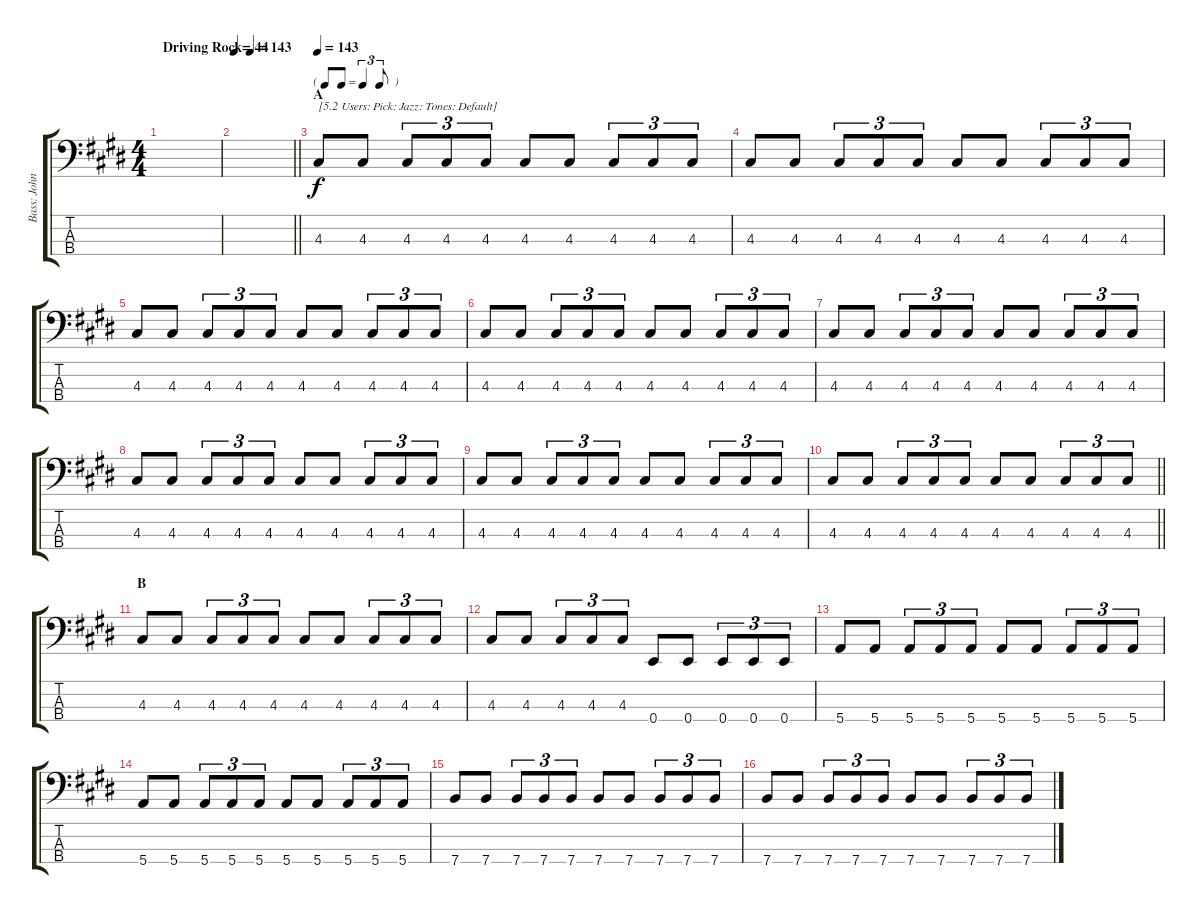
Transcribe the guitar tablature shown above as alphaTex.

\track ("Bass: John" "Bass: John") {instrument electricbasspick}
\staff {score tabs}
\tuning (G2 D2 A1 E1) {hide}
\ts (4 4)
\tempo (143 "Driving Rock")
\tempo 82
\tempo (143 "Driving Rock")
\clef f4
\ks e
|
\tempo 44
\barLineRight lightlight
|
\tf triplet8th
\section ("" "A")
\tempo 143
4.3.8{txt "[5.2 Users: Pick: Jazz: Tones: Default]"} 4.3.8 4.3.8{tu (3 2)} 4.3.8{tu (3 2)} 4.3.8{tu (3 2)} 4.3.8 4.3.8 4.3.8{tu (3 2)} 4.3.8{tu (3 2)} 4.3.8{tu (3 2)} |
4.3.8 4.3.8 4.3.8{tu (3 2)} 4.3.8{tu (3 2)} 4.3.8{tu (3 2)} 4.3.8 4.3.8 4.3.8{tu (3 2)} 4.3.8{tu (3 2)} 4.3.8{tu (3 2)} |
4.3.8 4.3.8 4.3.8{tu (3 2)} 4.3.8{tu (3 2)} 4.3.8{tu (3 2)} 4.3.8 4.3.8 4.3.8{tu (3 2)} 4.3.8{tu (3 2)} 4.3.8{tu (3 2)} |
4.3.8 4.3.8 4.3.8{tu (3 2)} 4.3.8{tu (3 2)} 4.3.8{tu (3 2)} 4.3.8 4.3.8 4.3.8{tu (3 2)} 4.3.8{tu (3 2)} 4.3.8{tu (3 2)} |
4.3.8 4.3.8 4.3.8{tu (3 2)} 4.3.8{tu (3 2)} 4.3.8{tu (3 2)} 4.3.8 4.3.8 4.3.8{tu (3 2)} 4.3.8{tu (3 2)} 4.3.8{tu (3 2)} |
4.3.8 4.3.8 4.3.8{tu (3 2)} 4.3.8{tu (3 2)} 4.3.8{tu (3 2)} 4.3.8 4.3.8 4.3.8{tu (3 2)} 4.3.8{tu (3 2)} 4.3.8{tu (3 2)} |
4.3.8 4.3.8 4.3.8{tu (3 2)} 4.3.8{tu (3 2)} 4.3.8{tu (3 2)} 4.3.8 4.3.8 4.3.8{tu (3 2)} 4.3.8{tu (3 2)} 4.3.8{tu (3 2)} |
\barLineRight lightlight
4.3.8 4.3.8 4.3.8{tu (3 2)} 4.3.8{tu (3 2)} 4.3.8{tu (3 2)} 4.3.8 4.3.8 4.3.8{tu (3 2)} 4.3.8{tu (3 2)} 4.3.8{tu (3 2)} |
\section ("" "B")
4.3.8 4.3.8 4.3.8{tu (3 2)} 4.3.8{tu (3 2)} 4.3.8{tu (3 2)} 4.3.8 4.3.8 4.3.8{tu (3 2)} 4.3.8{tu (3 2)} 4.3.8{tu (3 2)} |
4.3.8 4.3.8 4.3.8{tu (3 2)} 4.3.8{tu (3 2)} 4.3.8{tu (3 2)} 0.4.8 0.4.8 0.4.8{tu (3 2)} 0.4.8{tu (3 2)} 0.4.8{tu (3 2)} |
5.4.8 5.4.8 5.4.8{tu (3 2)} 5.4.8{tu (3 2)} 5.4.8{tu (3 2)} 5.4.8 5.4.8 5.4.8{tu (3 2)} 5.4.8{tu (3 2)} 5.4.8{tu (3 2)} |
5.4.8 5.4.8 5.4.8{tu (3 2)} 5.4.8{tu (3 2)} 5.4.8{tu (3 2)} 5.4.8 5.4.8 5.4.8{tu (3 2)} 5.4.8{tu (3 2)} 5.4.8{tu (3 2)} |
7.4.8 7.4.8 7.4.8{tu (3 2)} 7.4.8{tu (3 2)} 7.4.8{tu (3 2)} 7.4.8 7.4.8 7.4.8{tu (3 2)} 7.4.8{tu (3 2)} 7.4.8{tu (3 2)} |
7.4.8 7.4.8 7.4.8{tu (3 2)} 7.4.8{tu (3 2)} 7.4.8{tu (3 2)} 7.4.8 7.4.8 7.4.8{tu (3 2)} 7.4.8{tu (3 2)} 7.4.8{tu (3 2)}
